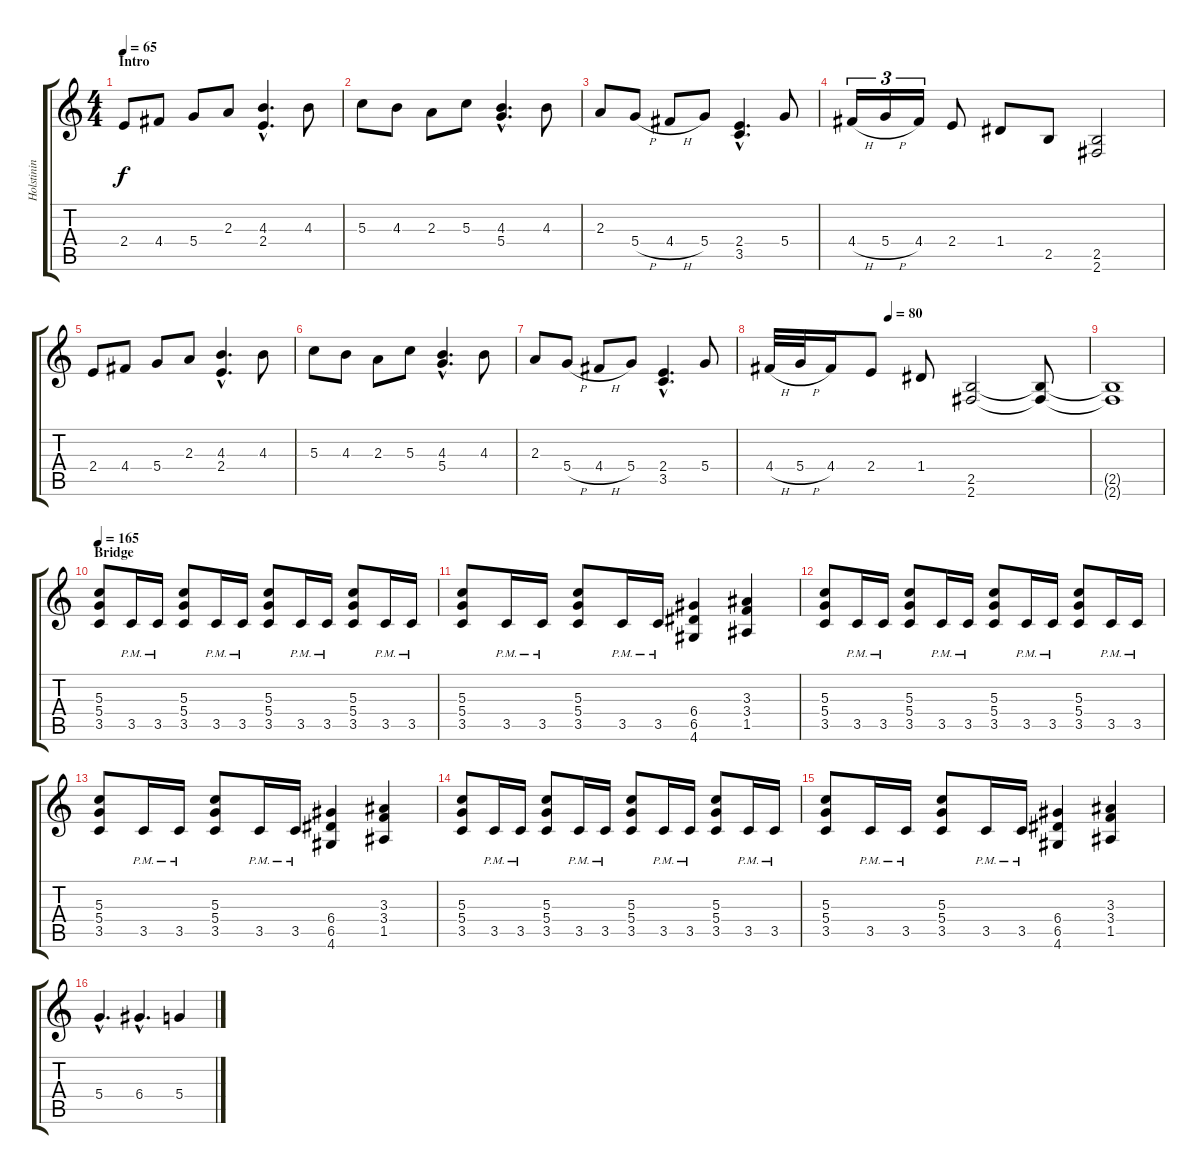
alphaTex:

\track ("Holstinin" "Holstinin") {instrument distortionguitar}
\staff {score tabs}
\tuning (E4 B3 G3 D3 A2 E2) {hide}
\ts (4 4)
\section ("" "Intro")
\tempo 65
\clef g2
\ks c
2.4.8{dy f volume 16 instrument distortionguitar} 4.4.8 5.4.8 2.3.8 (4.3{hac} 2.4{hac}).4{d} 4.3.8 |
5.3.8 4.3.8 2.3.8 5.3.8 (4.3{hac} 5.4{hac}).4{d} 4.3.8 |
2.3.8 5.4{h}.8 4.4{h}.8 5.4.8 (2.4{hac} 3.5{hac}).4{d} 5.4.8 |
4.4{h}.16{tu (3 2)} 5.4{h}.16{tu (3 2)} 4.4.16{tu (3 2)} 2.4.8 1.4.8 2.5.8 (2.5 2.6).2 |
2.4.8 4.4.8 5.4.8 2.3.8 (4.3{hac} 2.4{hac}).4{d} 4.3.8 |
5.3.8 4.3.8 2.3.8 5.3.8 (4.3{hac} 5.4{hac}).4{d} 4.3.8 |
2.3.8 5.4{h}.8 4.4{h}.8 5.4.8 (2.4{hac} 3.5{hac}).4{d} 5.4.8 |
\tempo (80 0.375)
4.4{h}.32 5.4{h}.32 4.4.16 2.4.8 1.4.8 (2.5 2.6).2 (2.5{t} 2.6{t}).8 |
(2.5{t} 2.6{t}).1 |
\section ("" "Bridge")
\tempo 165
(5.3 5.4 3.5).8{volume 13 balance 6} 3.5{pm}.16 3.5{pm}.16 (5.3 5.4 3.5).8 3.5{pm}.16 3.5{pm}.16 (5.3 5.4 3.5).8 3.5{pm}.16 3.5{pm}.16 (5.3 5.4 3.5).8 3.5{pm}.16 3.5{pm}.16 |
(5.3 5.4 3.5).8 3.5{pm}.16 3.5{pm}.16 (5.3 5.4 3.5).8 3.5{pm}.16 3.5{pm}.16 (6.4 6.5 4.6).4 (3.3 3.4 1.5).4 |
(5.3 5.4 3.5).8 3.5{pm}.16 3.5{pm}.16 (5.3 5.4 3.5).8 3.5{pm}.16 3.5{pm}.16 (5.3 5.4 3.5).8 3.5{pm}.16 3.5{pm}.16 (5.3 5.4 3.5).8 3.5{pm}.16 3.5{pm}.16 |
(5.3 5.4 3.5).8 3.5{pm}.16 3.5{pm}.16 (5.3 5.4 3.5).8 3.5{pm}.16 3.5{pm}.16 (6.4 6.5 4.6).4 (3.3 3.4 1.5).4 |
(5.3 5.4 3.5).8 3.5{pm}.16 3.5{pm}.16 (5.3 5.4 3.5).8 3.5{pm}.16 3.5{pm}.16 (5.3 5.4 3.5).8 3.5{pm}.16 3.5{pm}.16 (5.3 5.4 3.5).8 3.5{pm}.16 3.5{pm}.16 |
(5.3 5.4 3.5).8 3.5{pm}.16 3.5{pm}.16 (5.3 5.4 3.5).8 3.5{pm}.16 3.5{pm}.16 (6.4 6.5 4.6).4 (3.3 3.4 1.5).4 |
5.4{hac}.4{d} 6.4{hac}.4{d} 5.4.4
